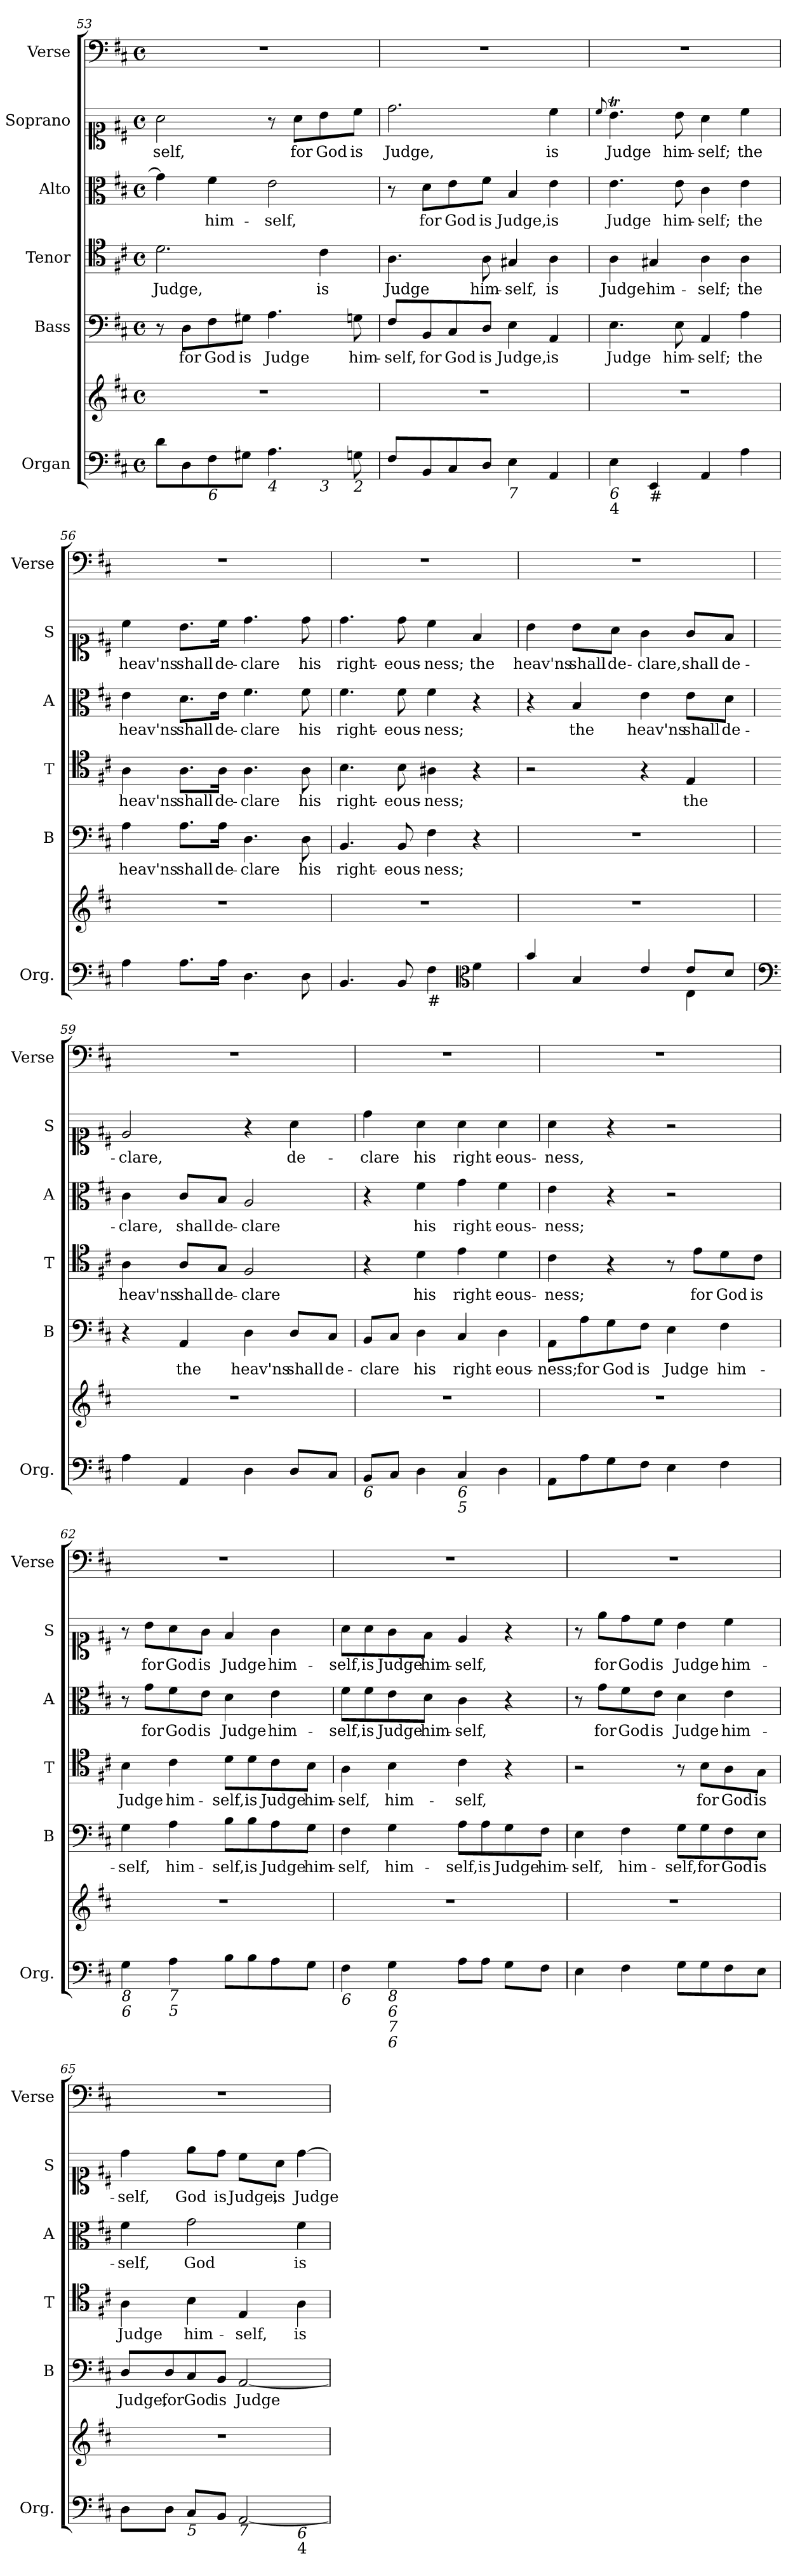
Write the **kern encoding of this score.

**kern	**kern	**kern	**text	**kern	**text	**kern	**text	**kern	**text	**kern
*part6	*part6	*part5	*part5	*part4	*part4	*part3	*part3	*part2	*part2	*part1
*staff7	*staff6	*staff5	*staff5	*staff4	*staff4	*staff3	*staff3	*staff2	*staff2	*staff1
*I"Organ	*	*I"Bass	*	*I"Tenor	*	*I"Alto	*	*I"Soprano	*	*I"Verse
*I'Org.	*	*I'B	*	*I'T	*	*I'A	*	*I'S	*	*I'Verse
*clefF4	*clefG2	*clefF4	*	*clefC4	*	*clefC3	*	*clefC1	*	*clefF4
*k[f#c#]	*k[f#c#]	*k[f#c#]	*	*k[f#c#]	*	*k[f#c#]	*	*k[f#c#]	*	*k[f#c#]
*D:	*D:	*D:	*	*D:	*	*D:	*	*D:	*	*D:
*M4/4	*M4/4	*M4/4	*	*M4/4	*	*M4/4	*	*M4/4	*	*M4/4
*met(c)	*met(c)	*met(c)	*	*met(c)	*	*met(c)	*	*met(c)	*	*met(c)
=53	=53	=53	=53	=53	=53	=53	=53	=53	=53	=53
!LO:TX:b:i:t=4	!	!	!	!	!	!	!	!	!	!
!	!	!	!	!	!LO:LY:b	!	!	!	!LO:LY:b	!
*^	*	*	*	*	*	*	*	*	*	*
8d\L	2.ryy	1r	8r	.	2.d\	Judge,	4g\]	.	2a\	-self,	1r
!	!	!	!	!LO:LY:b	!	!	!	!	!	!	!
8D\	.	.	8D\L	for	.	.	.	.	.	.	.
!LO:TX:b:i:t=6	!	!	!	!	!	!	!	!	!	!	!
!	!	!	!	!LO:LY:b	!	!	!	!LO:LY:b	!	!	!
8F#\	.	.	8F#\	God	.	.	4f#\	him-	.	.	.
!	!	!	!	!LO:LY:b	!	!	!	!	!	!	!
8G#X\J	.	.	8G#X\J	is	.	.	.	.	.	.	.
!LO:TX:b:i:t=4	!	!	!	!	!	!	!	!	!	!	!
!	!	!	!	!LO:LY:b	!	!	!	!LO:LY:b	!	!	!
4.A\	.	.	4.A\	Judge	.	.	2e\	-self,	8r	.	.
!	!	!	!	!	!	!	!	!	!	!LO:LY:b	!
.	.	.	.	.	.	.	.	.	8a\L	for	.
!	!LO:TX:b:i:t=3	!	!	!	!	!	!	!	!	!	!
!	!	!	!	!	!	!LO:LY:b	!	!	!	!LO:LY:b	!
.	4ryy	.	.	.	4c#\	is	.	.	8b\	God	.
!LO:TX:b:i:t=2	!	!	!	!	!	!	!	!	!	!	!
!	!	!	!	!LO:LY:b	!	!	!	!	!	!LO:LY:b	!
8Gn\	.	.	8Gn\	him-	.	.	.	.	8cc#\J	is	.
=54	=54	=54	=54	=54	=54	=54	=54	=54	=54	=54	=54
!LO:TX:b:i:t=6	!	!	!	!	!	!	!	!	!	!	!
!	!	!	!	!LO:LY:b	!	!LO:LY:b	!	!	!	!LO:LY:b	!
*v	*v	*	*	*	*	*	*	*	*	*	*
8F#/L	1r	8F#/L	-self,	4.A\	Judge	8r	.	2.dd\	Judge,	1r
!	!	!	!LO:LY:b	!	!	!	!LO:LY:b	!	!	!
8BB/	.	8BB/	for	.	.	8d\L	for	.	.	.
!	!	!	!LO:LY:b	!	!	!	!LO:LY:b	!	!	!
8C#/	.	8C#/	God	.	.	8e\	God	.	.	.
!	!	!	!LO:LY:b	!	!LO:LY:b	!	!LO:LY:b	!	!	!
8D/J	.	8D/J	is	8A\	him-	8f#\J	is	.	.	.
!LO:TX:b:i:t=7	!	!	!	!	!	!	!	!	!	!
!	!	!	!LO:LY:b	!	!LO:LY:b	!	!LO:LY:b	!	!	!
4E\	.	4E\	Judge,	4G#X/	-self,	4B/	Judge,	.	.	.
!	!	!	!LO:LY:b	!	!LO:LY:b	!	!LO:LY:b	!	!LO:LY:b	!
4AA/	.	4AA/	is	4A\	is	4e\	is	4cc#\	is	.
!!LO:LB:g=z
=55	=55	=55	=55	=55	=55	=55	=55	=55	=55	=55
.	.	.	.	.	.	.	.	8qqcc#/	.	.
!LO:TX:b:i:t=6	!	!	!	!	!	!	!	!	!	!
!LO:TX:b:t=4	!	!	!	!	!	!	!	!	!	!
!	!	!	!LO:LY:b	!	!LO:LY:b	!	!LO:LY:b	!	!LO:LY:b	!
4E\	1r	4.E\	Judge	4A\	Judge	4.e\	Judge	4.bT\	Judge	1r
!LO:TX:b:t=#	!	!	!	!	!	!	!	!	!	!
!	!	!	!	!	!LO:LY:b	!	!	!	!	!
4EE/	.	.	.	4G#X/	him-	.	.	.	.	.
!	!	!	!LO:LY:b	!	!	!	!LO:LY:b	!	!LO:LY:b	!
.	.	8E\	him-	.	.	8e\	him-	8b\	him-	.
!	!	!	!LO:LY:b	!	!LO:LY:b	!	!LO:LY:b	!	!LO:LY:b	!
4AA/	.	4AA/	-self;	4A\	-self;	4c#\	-self;	4a\	-self;	.
!	!	!	!LO:LY:b	!	!LO:LY:b	!	!LO:LY:b	!	!LO:LY:b	!
4A\	.	4A\	the	4A\	the	4e\	the	4cc#\	the	.
=56	=56	=56	=56	=56	=56	=56	=56	=56	=56	=56
!	!	!	!LO:LY:b	!	!LO:LY:b	!	!LO:LY:b	!	!LO:LY:b	!
4A\	1r	4A\	heav'ns	4A\	heav'ns	4e\	heav'ns	4cc#\	heav'ns	1r
!	!	!	!LO:LY:b	!	!LO:LY:b	!	!LO:LY:b	!	!LO:LY:b	!
8.A\L	.	8.A\L	shall	8.A\L	shall	8.d\L	shall	8.b\L	shall	.
!	!	!	!LO:LY:b	!	!LO:LY:b	!	!LO:LY:b	!	!LO:LY:b	!
16A\Jk	.	16A\Jk	de-	16A\Jk	de-	16e\Jk	de-	16cc#\Jk	de-	.
!	!	!	!LO:LY:b	!	!LO:LY:b	!	!LO:LY:b	!	!LO:LY:b	!
4.D\	.	4.D\	-clare	4.A\	-clare	4.f#\	-clare	4.dd\	-clare	.
!	!	!	!LO:LY:b	!	!LO:LY:b	!	!LO:LY:b	!	!LO:LY:b	!
8D\	.	8D\	his	8A\	his	8f#\	his	8dd\	his	.
=57	=57	=57	=57	=57	=57	=57	=57	=57	=57	=57
!	!	!	!LO:LY:b	!	!LO:LY:b	!	!LO:LY:b	!	!LO:LY:b	!
4.BB/	1r	4.BB/	right-	4.B\	right-	4.f#\	right-	4.dd\	right-	1r
!	!	!	!LO:LY:b	!	!LO:LY:b	!	!LO:LY:b	!	!LO:LY:b	!
8BB/	.	8BB/	-eous-	8B\	-eous-	8f#\	-eous-	8dd\	-eous-	.
!LO:TX:b:t=#	!	!	!	!	!	!	!	!	!	!
!	!	!	!LO:LY:b	!	!LO:LY:b	!	!LO:LY:b	!	!LO:LY:b	!
4F#\	.	4F#\	-ness;	4A#X\	-ness;	4f#\	-ness;	4cc#\	-ness;	.
*clefC3	*	*	*	*	*	*	*	*	*	*
!	!	!	!	!	!	!	!	!	!LO:LY:b	!
4f#\	.	4r	.	4r	.	4r	.	4f#/	the	.
=58	=58	=58	=58	=58	=58	=58	=58	=58	=58	=58
*^	*	*	*	*	*	*	*	*	*	*
!	!	!	!	!	!	!	!	!	!	!LO:LY:b	!
4b/	2ryy	1r	1r	.	2r	.	4r	.	4b\	heav'ns	1r
!	!	!	!	!	!	!	!	!LO:LY:b	!	!LO:LY:b	!
4B/	.	.	.	.	.	.	4B/	the	8b\L	shall	.
!	!	!	!	!	!	!	!	!	!	!LO:LY:b	!
.	.	.	.	.	.	.	.	.	8a\J	de-	.
!	!	!	!	!	!	!	!	!LO:LY:b	!	!LO:LY:b	!
4e/	4ryy	.	.	.	4r	.	4e\	heav'ns	4g\	-clare,	.
!	!	!	!	!	!	!LO:LY:b	!	!LO:LY:b	!	!LO:LY:b	!
8e/L	4E\	.	.	.	4E/	the	8e\L	shall	8g/L	shall	.
!	!	!	!	!	!	!	!	!LO:LY:b	!	!LO:LY:b	!
8d/J	.	.	.	.	.	.	8d\J	de-	8f#/J	de-	.
*v	*v	*	*	*	*	*	*	*	*	*	*
!!LO:PB:g=z
=59	=59	=59	=59	=59	=59	=59	=59	=59	=59	=59
*clefF4	*	*	*	*	*	*	*	*	*	*
!	!	!	!	!	!LO:LY:b	!	!LO:LY:b	!	!LO:LY:b	!
4A\	1r	4r	.	4A\	heav'ns	4c#\	-clare,	2e/	-clare,	1r
!	!	!	!LO:LY:b	!	!LO:LY:b	!	!LO:LY:b	!	!	!
4AA/	.	4AA/	the	8A/L	shall	8c#/L	shall	.	.	.
!	!	!	!	!	!LO:LY:b	!	!LO:LY:b	!	!	!
.	.	.	.	8G/J	de-	8B/J	de-	.	.	.
!	!	!	!LO:LY:b	!	!LO:LY:b	!	!LO:LY:b	!	!	!
4D\	.	4D\	heav'ns	2F#/	-clare	2A/	-clare	4r	.	.
!	!	!	!LO:LY:b	!	!	!	!	!	!LO:LY:b	!
8D/L	.	8D/L	shall	.	.	.	.	4a\	de-	.
!	!	!	!LO:LY:b	!	!	!	!	!	!	!
8C#/J	.	8C#/J	de-	.	.	.	.	.	.	.
=60	=60	=60	=60	=60	=60	=60	=60	=60	=60	=60
!LO:TX:b:i:t=6	!	!	!	!	!	!	!	!	!	!
!	!	!	!LO:LY:b	!	!	!	!	!	!LO:LY:b	!
8BB/L	1r	8BB/L	-clare	4r	.	4r	.	4dd\	-clare	1r
8C#/J	.	8C#/J	.	.	.	.	.	.	.	.
!	!	!	!LO:LY:b	!	!LO:LY:b	!	!LO:LY:b	!	!LO:LY:b	!
4D\	.	4D\	his	4d\	his	4f#\	his	4a\	his	.
!LO:TX:b:i:t=6	!	!	!	!	!	!	!	!	!	!
!LO:TX:b:i:t=5	!	!	!	!	!	!	!	!	!	!
!	!	!	!LO:LY:b	!	!LO:LY:b	!	!LO:LY:b	!	!LO:LY:b	!
4C#/	.	4C#/	right-	4e\	right-	4g\	right-	4a\	right-	.
!	!	!	!LO:LY:b	!	!LO:LY:b	!	!LO:LY:b	!	!LO:LY:b	!
4D\	.	4D\	-eous-	4d\	-eous-	4f#\	-eous-	4a\	-eous-	.
=61	=61	=61	=61	=61	=61	=61	=61	=61	=61	=61
!	!	!	!LO:LY:b	!	!LO:LY:b	!	!LO:LY:b	!	!LO:LY:b	!
8AA\L	1r	8AA\L	-ness;	4c#\	-ness;	4e\	-ness;	4a\	-ness,	1r
!	!	!	!LO:LY:b	!	!	!	!	!	!	!
8A\	.	8A\	for	.	.	.	.	.	.	.
!	!	!	!LO:LY:b	!	!	!	!	!	!	!
8G\	.	8G\	God	4r	.	4r	.	4r	.	.
!	!	!	!LO:LY:b	!	!	!	!	!	!	!
8F#\J	.	8F#\J	is	.	.	.	.	.	.	.
!	!	!	!LO:LY:b	!	!	!	!	!	!	!
4E\	.	4E\	Judge	8r	.	2r	.	2r	.	.
!	!	!	!	!	!LO:LY:b	!	!	!	!	!
.	.	.	.	8e\L	for	.	.	.	.	.
!	!	!	!LO:LY:b	!	!LO:LY:b	!	!	!	!	!
4F#\	.	4F#\	him-	8d\	God	.	.	.	.	.
!	!	!	!	!	!LO:LY:b	!	!	!	!	!
.	.	.	.	8c#\J	is	.	.	.	.	.
=62	=62	=62	=62	=62	=62	=62	=62	=62	=62	=62
!LO:TX:b:i:t=8	!	!	!	!	!	!	!	!	!	!
!LO:TX:b:i:t=6	!	!	!	!	!	!	!	!	!	!
!	!	!	!LO:LY:b	!	!LO:LY:b	!	!	!	!	!
4G\	1r	4G\	-self,	4B\	Judge	8r	.	8r	.	1r
!	!	!	!	!	!	!	!LO:LY:b	!	!LO:LY:b	!
.	.	.	.	.	.	8g\L	for	8b\L	for	.
!LO:TX:b:i:t=7	!	!	!	!	!	!	!	!	!	!
!LO:TX:b:i:t=5	!	!	!	!	!	!	!	!	!	!
!	!	!	!LO:LY:b	!	!LO:LY:b	!	!LO:LY:b	!	!LO:LY:b	!
4A\	.	4A\	him-	4c#\	him-	8f#\	God	8a\	God	.
!	!	!	!	!	!	!	!LO:LY:b	!	!LO:LY:b	!
.	.	.	.	.	.	8e\J	is	8g\J	is	.
!	!	!	!LO:LY:b	!	!LO:LY:b	!	!LO:LY:b	!	!LO:LY:b	!
8B\L	.	8B\L	-self,	8d\L	-self,	4d\	Judge	4f#/	Judge	.
!	!	!	!LO:LY:b	!	!LO:LY:b	!	!	!	!	!
8B\	.	8B\	is	8d\	is	.	.	.	.	.
!	!	!	!LO:LY:b	!	!LO:LY:b	!	!LO:LY:b	!	!LO:LY:b	!
8A\	.	8A\	Judge	8c#\	Judge	4e\	him-	4g\	him-	.
!	!	!	!LO:LY:b	!	!LO:LY:b	!	!	!	!	!
8G\J	.	8G\J	him-	8B\J	him-	.	.	.	.	.
!!LO:LB:g=z
=63	=63	=63	=63	=63	=63	=63	=63	=63	=63	=63
!LO:TX:b:i:t=6	!	!	!	!	!	!	!	!	!	!
!	!	!	!LO:LY:b	!	!LO:LY:b	!	!LO:LY:b	!	!LO:LY:b	!
4F#\	1r	4F#\	-self,	4A\	-self,	8f#\L	-self,	8a\L	-self,	1r
!	!	!	!	!	!	!	!LO:LY:b	!	!LO:LY:b	!
.	.	.	.	.	.	8f#\	is	8a\	is	.
!LO:TX:b:i:t=8	!	!	!	!	!	!	!	!	!	!
!LO:TX:b:i:t=6	!	!	!	!	!	!	!	!	!	!
!LO:TX:b:i:t=7	!	!	!	!	!	!	!	!	!	!
!LO:TX:b:i:t=6	!	!	!	!	!	!	!	!	!	!
!	!	!	!LO:LY:b	!	!LO:LY:b	!	!LO:LY:b	!	!LO:LY:b	!
4G\	.	4G\	him-	4B\	him-	8e\	Judge	8g\	Judge	.
!	!	!	!	!	!	!	!LO:LY:b	!	!LO:LY:b	!
.	.	.	.	.	.	8d\J	him-	8f#\J	him-	.
!	!	!	!LO:LY:b	!	!LO:LY:b	!	!LO:LY:b	!	!LO:LY:b	!
8A\L	.	8A\L	-self,	4c#\	-self,	4c#\	-self,	4e/	-self,	.
!	!	!	!LO:LY:b	!	!	!	!	!	!	!
8A\J	.	8A\	is	.	.	.	.	.	.	.
!	!	!	!LO:LY:b	!	!	!	!	!	!	!
8G\L	.	8G\	Judge	4r	.	4r	.	4r	.	.
!	!	!	!LO:LY:b	!	!	!	!	!	!	!
8F#\J	.	8F#\J	him-	.	.	.	.	.	.	.
=64	=64	=64	=64	=64	=64	=64	=64	=64	=64	=64
!	!	!	!LO:LY:b	!	!	!	!	!	!	!
4E\	1r	4E\	-self,	2r	.	8r	.	8r	.	1r
!	!	!	!	!	!	!	!LO:LY:b	!	!LO:LY:b	!
.	.	.	.	.	.	8g\L	for	8ee\L	for	.
!	!	!	!LO:LY:b	!	!	!	!LO:LY:b	!	!LO:LY:b	!
4F#\	.	4F#\	him-	.	.	8f#\	God	8dd\	God	.
!	!	!	!	!	!	!	!LO:LY:b	!	!LO:LY:b	!
.	.	.	.	.	.	8e\J	is	8cc#\J	is	.
!	!	!	!LO:LY:b	!	!	!	!LO:LY:b	!	!LO:LY:b	!
8G\L	.	8G\L	-self,	8r	.	4d\	Judge	4b\	Judge	.
!	!	!	!LO:LY:b	!	!LO:LY:b	!	!	!	!	!
8G\	.	8G\	for	8B\L	for	.	.	.	.	.
!	!	!	!LO:LY:b	!	!LO:LY:b	!	!LO:LY:b	!	!LO:LY:b	!
8F#\	.	8F#\	God	8A\	God	4e\	him-	4cc#\	him-	.
!	!	!	!LO:LY:b	!	!LO:LY:b	!	!	!	!	!
8E\J	.	8E\J	is	8G\J	is	.	.	.	.	.
=65	=65	=65	=65	=65	=65	=65	=65	=65	=65	=65
!	!	!	!LO:LY:b	!	!LO:LY:b	!	!LO:LY:b	!	!LO:LY:b	!
*^	*	*	*	*	*	*	*	*	*	*
8D\L	2.ryy	1r	8D/L	Judge,	4A\	Judge	4f#\	-self,	4dd\	-self,	1r
!	!	!	!	!LO:LY:b	!	!	!	!	!	!	!
8D\J	.	.	8D/	for	.	.	.	.	.	.	.
!LO:TX:b:i:t=5	!	!	!	!	!	!	!	!	!	!	!
!	!	!	!	!LO:LY:b	!	!LO:LY:b	!	!LO:LY:b	!	!LO:LY:b	!
8C#/L	.	.	8C#/	God	4B\	him-	2g\	God	8ee\L	God	.
!	!	!	!	!LO:LY:b	!	!	!	!	!	!LO:LY:b	!
8BB/J	.	.	8BB/J	is	.	.	.	.	8dd\J	is	.
!LO:TX:b:i:t=7	!	!	!	!	!	!	!	!	!	!	!
!	!	!	!	!LO:LY:b	!	!LO:LY:b	!	!	!	!LO:LY:b	!
[2AA/	.	.	[2AA/	Judge	4E/	-self,	.	.	8cc#\L	Judge,	.
!	!	!	!	!	!	!	!	!	!	!LO:LY:b	!
.	.	.	.	.	.	.	.	.	8a\J	is	.
!	!LO:TX:b:i:t=6	!	!	!	!	!	!	!	!	!	!
!	!LO:TX:b:t=4	!	!	!	!	!	!	!	!	!	!
!	!	!	!	!	!	!LO:LY:b	!	!LO:LY:b	!	!LO:LY:b	!
.	4ryy	.	.	.	4A\	is	4f#\	is	[4dd\	Judge	.
*v	*v	*	*	*	*	*	*	*	*	*	*
=	=	=	=	=	=	=	=	=	=	=
*-	*-	*-	*-	*-	*-	*-	*-	*-	*-	*-
